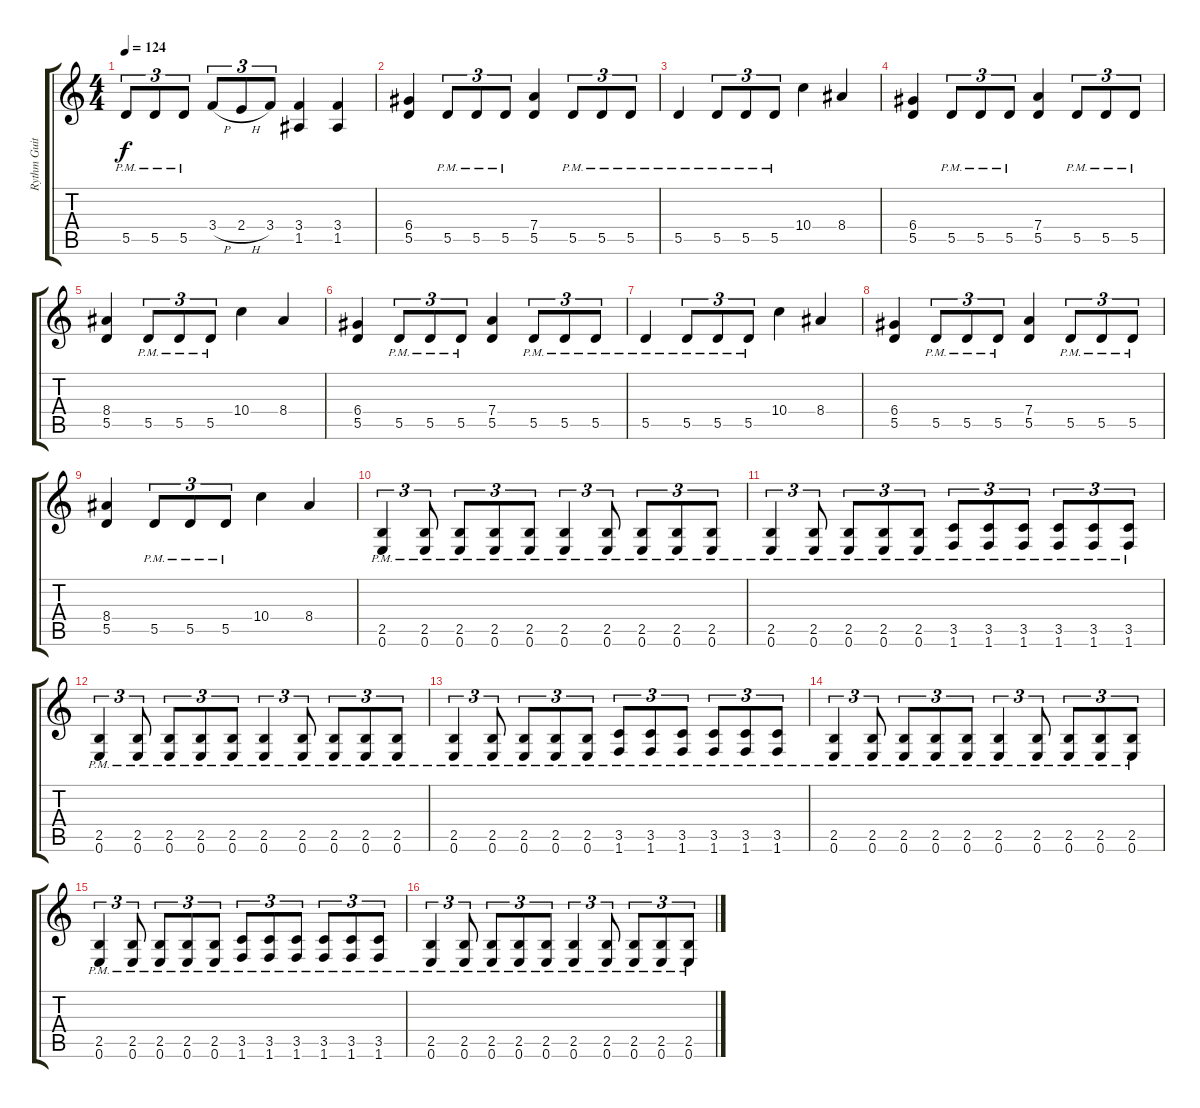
\track ("Rythm Guitar 1" "Rythm Guit") {instrument distortionguitar}
\staff {score tabs}
\tuning (E4 B3 G3 D3 A2 E2) {hide}
\ts (4 4)
\tempo 124
\clef g2
\ks c
5.5{pm}.8{tu (3 2) dy f} 5.5{pm}.8{tu (3 2)} 5.5{pm}.8{tu (3 2)} 3.4{h}.8{tu (3 2)} 2.4{h}.8{tu (3 2)} 3.4.8{tu (3 2)} (3.4 1.5).4 (3.4 1.5).4 |
(6.4 5.5).4 5.5{pm}.8{tu (3 2)} 5.5{pm}.8{tu (3 2)} 5.5{pm}.8{tu (3 2)} (7.4 5.5).4 5.5{pm}.8{tu (3 2)} 5.5{pm}.8{tu (3 2)} 5.5{pm}.8{tu (3 2)} |
5.5{pm}.4 5.5{pm}.8{tu (3 2)} 5.5{pm}.8{tu (3 2)} 5.5{pm}.8{tu (3 2)} 10.4.4 8.4.4 |
(6.4 5.5).4 5.5{pm}.8{tu (3 2)} 5.5{pm}.8{tu (3 2)} 5.5{pm}.8{tu (3 2)} (7.4 5.5).4 5.5{pm}.8{tu (3 2)} 5.5{pm}.8{tu (3 2)} 5.5{pm}.8{tu (3 2)} |
(8.4 5.5).4 5.5{pm}.8{tu (3 2)} 5.5{pm}.8{tu (3 2)} 5.5{pm}.8{tu (3 2)} 10.4.4 8.4.4 |
(6.4 5.5).4 5.5{pm}.8{tu (3 2)} 5.5{pm}.8{tu (3 2)} 5.5{pm}.8{tu (3 2)} (7.4 5.5).4 5.5{pm}.8{tu (3 2)} 5.5{pm}.8{tu (3 2)} 5.5{pm}.8{tu (3 2)} |
5.5{pm}.4 5.5{pm}.8{tu (3 2)} 5.5{pm}.8{tu (3 2)} 5.5{pm}.8{tu (3 2)} 10.4.4 8.4.4 |
(6.4 5.5).4 5.5{pm}.8{tu (3 2)} 5.5{pm}.8{tu (3 2)} 5.5{pm}.8{tu (3 2)} (7.4 5.5).4 5.5{pm}.8{tu (3 2)} 5.5{pm}.8{tu (3 2)} 5.5{pm}.8{tu (3 2)} |
(8.4 5.5).4 5.5{pm}.8{tu (3 2)} 5.5{pm}.8{tu (3 2)} 5.5{pm}.8{tu (3 2)} 10.4.4 8.4.4 |
(2.5{pm} 0.6{pm}).4{tu (3 2)} (2.5{pm} 0.6{pm}).8{tu (3 2)} (2.5{pm} 0.6{pm}).8{tu (3 2)} (2.5{pm} 0.6{pm}).8{tu (3 2)} (2.5{pm} 0.6{pm}).8{tu (3 2)} (2.5{pm} 0.6{pm}).4{tu (3 2)} (2.5{pm} 0.6{pm}).8{tu (3 2)} (2.5{pm} 0.6{pm}).8{tu (3 2)} (2.5{pm} 0.6{pm}).8{tu (3 2)} (2.5{pm} 0.6{pm}).8{tu (3 2)} |
(2.5{pm} 0.6{pm}).4{tu (3 2)} (2.5{pm} 0.6{pm}).8{tu (3 2)} (2.5{pm} 0.6{pm}).8{tu (3 2)} (2.5{pm} 0.6{pm}).8{tu (3 2)} (2.5{pm} 0.6{pm}).8{tu (3 2)} (3.5{pm} 1.6{pm}).8{tu (3 2)} (3.5{pm} 1.6{pm}).8{tu (3 2)} (3.5{pm} 1.6{pm}).8{tu (3 2)} (3.5{pm} 1.6{pm}).8{tu (3 2)} (3.5{pm} 1.6{pm}).8{tu (3 2)} (3.5{pm} 1.6{pm}).8{tu (3 2)} |
(2.5{pm} 0.6{pm}).4{tu (3 2)} (2.5{pm} 0.6{pm}).8{tu (3 2)} (2.5{pm} 0.6{pm}).8{tu (3 2)} (2.5{pm} 0.6{pm}).8{tu (3 2)} (2.5{pm} 0.6{pm}).8{tu (3 2)} (2.5{pm} 0.6{pm}).4{tu (3 2)} (2.5{pm} 0.6{pm}).8{tu (3 2)} (2.5{pm} 0.6{pm}).8{tu (3 2)} (2.5{pm} 0.6{pm}).8{tu (3 2)} (2.5{pm} 0.6{pm}).8{tu (3 2)} |
(2.5{pm} 0.6{pm}).4{tu (3 2)} (2.5{pm} 0.6{pm}).8{tu (3 2)} (2.5{pm} 0.6{pm}).8{tu (3 2)} (2.5{pm} 0.6{pm}).8{tu (3 2)} (2.5{pm} 0.6{pm}).8{tu (3 2)} (3.5{pm} 1.6{pm}).8{tu (3 2)} (3.5{pm} 1.6{pm}).8{tu (3 2)} (3.5{pm} 1.6{pm}).8{tu (3 2)} (3.5{pm} 1.6{pm}).8{tu (3 2)} (3.5{pm} 1.6{pm}).8{tu (3 2)} (3.5{pm} 1.6{pm}).8{tu (3 2)} |
(2.5{pm} 0.6{pm}).4{tu (3 2)} (2.5{pm} 0.6{pm}).8{tu (3 2)} (2.5{pm} 0.6{pm}).8{tu (3 2)} (2.5{pm} 0.6{pm}).8{tu (3 2)} (2.5{pm} 0.6{pm}).8{tu (3 2)} (2.5{pm} 0.6{pm}).4{tu (3 2)} (2.5{pm} 0.6{pm}).8{tu (3 2)} (2.5{pm} 0.6{pm}).8{tu (3 2)} (2.5{pm} 0.6{pm}).8{tu (3 2)} (2.5{pm} 0.6{pm}).8{tu (3 2)} |
(2.5{pm} 0.6{pm}).4{tu (3 2)} (2.5{pm} 0.6{pm}).8{tu (3 2)} (2.5{pm} 0.6{pm}).8{tu (3 2)} (2.5{pm} 0.6{pm}).8{tu (3 2)} (2.5{pm} 0.6{pm}).8{tu (3 2)} (3.5{pm} 1.6{pm}).8{tu (3 2)} (3.5{pm} 1.6{pm}).8{tu (3 2)} (3.5{pm} 1.6{pm}).8{tu (3 2)} (3.5{pm} 1.6{pm}).8{tu (3 2)} (3.5{pm} 1.6{pm}).8{tu (3 2)} (3.5{pm} 1.6{pm}).8{tu (3 2)} |
(2.5{pm} 0.6{pm}).4{tu (3 2)} (2.5{pm} 0.6{pm}).8{tu (3 2)} (2.5{pm} 0.6{pm}).8{tu (3 2)} (2.5{pm} 0.6{pm}).8{tu (3 2)} (2.5{pm} 0.6{pm}).8{tu (3 2)} (2.5{pm} 0.6{pm}).4{tu (3 2)} (2.5{pm} 0.6{pm}).8{tu (3 2)} (2.5{pm} 0.6{pm}).8{tu (3 2)} (2.5{pm} 0.6{pm}).8{tu (3 2)} (2.5{pm} 0.6{pm}).8{tu (3 2)}
